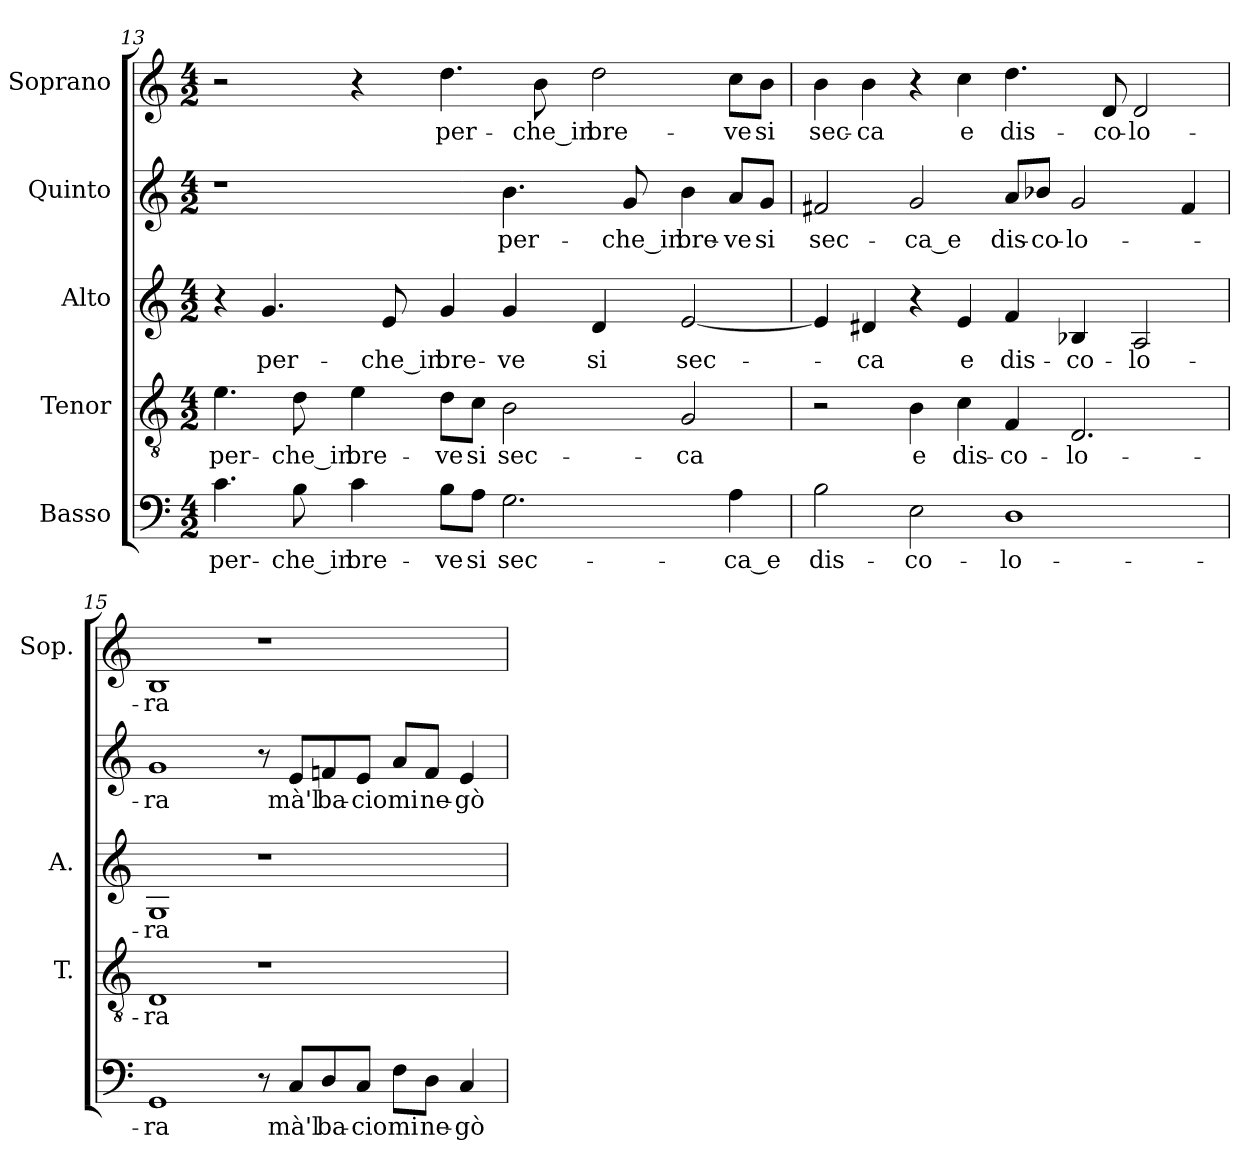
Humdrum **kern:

**kern	**text	**kern	**text	**kern	**text	**kern	**text	**kern	**text
*part5	*part5	*part4	*part4	*part3	*part3	*part2	*part2	*part1	*part1
*staff5	*staff5	*staff4	*staff4	*staff3	*staff3	*staff2	*staff2	*staff1	*staff1
*I"Basso	*	*I"Tenor	*	*I"Alto	*	*I"Quinto	*	*I"Soprano	*
*	*	*I'T.	*	*I'A.	*	*	*	*I'Sop.	*
*clefF4	*	*clefGv2	*	*clefG2	*	*clefG2	*	*clefG2	*
*	*	*ITrd7c12	*	*	*	*	*	*	*
*k[]	*	*k[]	*	*k[]	*	*k[]	*	*k[]	*
*C:	*	*C:	*	*C:	*	*C:	*	*C:	*
*M4/2	*	*M4/2	*	*M4/2	*	*M4/2	*	*M4/2	*
=13	=13	=13	=13	=13	=13	=13	=13	=13	=13
!	!LO:LY:b:color=#000000	!	!	!	!	!	!	!	!
!	!	!	!LO:LY:b:color=#000000	!	!	!	!	!	!
4.ci\	per-	4.Ei\	per-	4r	.	1r	.	2r	.
!	!	!	!	!	!LO:LY:b:color=#000000	!	!	!	!
.	.	.	.	4.gi/	per-	.	.	.	.
!	!LO:LY:b:color=#000000	!	!	!	!	!	!	!	!
!	!	!	!LO:LY:b:color=#000000	!	!	!	!	!	!
8Bi\	-che_in	8Di\	-che_in	.	.	.	.	.	.
!	!LO:LY:b:color=#000000	!	!	!	!	!	!	!	!
!	!	!	!LO:LY:b:color=#000000	!	!	!	!	!	!
4ci\	bre-	4Ei\	bre-	.	.	.	.	4r	.
!	!	!	!	!	!LO:LY:b:color=#000000	!	!	!	!
.	.	.	.	8ei/	-che_in	.	.	.	.
!	!LO:LY:b:color=#000000	!	!	!	!	!	!	!	!
!	!	!	!LO:LY:b:color=#000000	!	!	!	!	!	!
!	!	!	!	!	!LO:LY:b:color=#000000	!	!	!	!
!	!	!	!	!	!	!	!	!	!LO:LY:b:color=#000000
8Bi\L	-ve	8Di\L	-ve	4gi/	bre-	.	.	4.ddi\	per-
!	!LO:LY:b:color=#000000	!	!	!	!	!	!	!	!
!	!	!	!LO:LY:b:color=#000000	!	!	!	!	!	!
8Ai\J	si	8Ci\J	si	.	.	.	.	.	.
!	!LO:LY:b:color=#000000	!	!	!	!	!	!	!	!
!	!	!	!LO:LY:b:color=#000000	!	!	!	!	!	!
!	!	!	!	!	!LO:LY:b:color=#000000	!	!	!	!
!	!	!	!	!	!	!	!LO:LY:b:color=#000000	!	!
2.Gi\	sec-	2BBi\	sec-	4gi/	-ve	4.bi\	per-	.	.
!	!	!	!	!	!	!	!	!	!LO:LY:b:color=#000000
.	.	.	.	.	.	.	.	8bi\	-che_in
!	!	!	!	!	!LO:LY:b:color=#000000	!	!	!	!
!	!	!	!	!	!	!	!	!	!LO:LY:b:color=#000000
.	.	.	.	4di/	si	.	.	2ddi\	bre-
!	!	!	!	!	!	!	!LO:LY:b:color=#000000	!	!
.	.	.	.	.	.	8gi/	-che_in	.	.
!	!	!	!LO:LY:b:color=#000000	!	!	!	!	!	!
!	!	!	!	!	!LO:LY:b:color=#000000	!	!	!	!
!	!	!	!	!	!	!	!LO:LY:b:color=#000000	!	!
.	.	2GGi/	-ca	[<2ei/	sec-	4bi\	bre-	.	.
!	!LO:LY:b:color=#000000	!	!	!	!	!	!	!	!
!	!	!	!	!	!	!	!LO:LY:b:color=#000000	!	!
!	!	!	!	!	!	!	!	!	!LO:LY:b:color=#000000
4Ai\	-ca_e	.	.	.	.	8ai/L	-ve	8cci\L	-ve
!	!	!	!	!	!	!	!LO:LY:b:color=#000000	!	!
!	!	!	!	!	!	!	!	!	!LO:LY:b:color=#000000
.	.	.	.	.	.	8gi/J	si	8bi\J	si
=14	=14	=14	=14	=14	=14	=14	=14	=14	=14
!	!LO:LY:b:color=#000000	!	!	!	!	!	!	!	!
!	!	!	!	!	!	!	!LO:LY:b:color=#000000	!	!
!	!	!	!	!	!	!	!	!	!LO:LY:b:color=#000000
2Bi\	dis-	2r	.	4ei/]	.	2f#Xi/	sec-	4bi\	sec-
!	!	!	!	!	!LO:LY:b:color=#000000	!	!	!	!
!	!	!	!	!	!	!	!	!	!LO:LY:b:color=#000000
.	.	.	.	4d#Xi/	-ca	.	.	4bi\	-ca
!	!LO:LY:b:color=#000000	!	!	!	!	!	!	!	!
!	!	!	!LO:LY:b:color=#000000	!	!	!	!	!	!
!	!	!	!	!	!	!	!LO:LY:b:color=#000000	!	!
2Ei\	-co-	4BBi\	e	4r	.	2gi/	-ca_e	4r	.
!	!	!	!LO:LY:b:color=#000000	!	!	!	!	!	!
!	!	!	!	!	!LO:LY:b:color=#000000	!	!	!	!
!	!	!	!	!	!	!	!	!	!LO:LY:b:color=#000000
.	.	4Ci\	dis-	4ei/	e	.	.	4cci\	e
!	!LO:LY:b:color=#000000	!	!	!	!	!	!	!	!
!	!	!	!LO:LY:b:color=#000000	!	!	!	!	!	!
!	!	!	!	!	!LO:LY:b:color=#000000	!	!	!	!
!	!	!	!	!	!	!	!LO:LY:b:color=#000000	!	!
!	!	!	!	!	!	!	!	!	!LO:LY:b:color=#000000
1Di	-lo-	4FFi/	-co-	4fi/	dis-	8ai/L	dis-	4.ddi\	dis-
!	!	!	!	!	!	!	!LO:LY:b:color=#000000	!	!
.	.	.	.	.	.	8b-Xi/J	-co-	.	.
!	!	!	!LO:LY:b:color=#000000	!	!	!	!	!	!
!	!	!	!	!	!LO:LY:b:color=#000000	!	!	!	!
!	!	!	!	!	!	!	!LO:LY:b:color=#000000	!	!
.	.	2.DDi/	-lo-	4B-Xi/	-co-	2gi/	-lo-	.	.
!	!	!	!	!	!	!	!	!	!LO:LY:b:color=#000000
.	.	.	.	.	.	.	.	8di/	-co-
!	!	!	!	!	!LO:LY:b:color=#000000	!	!	!	!
!	!	!	!	!	!	!	!	!	!LO:LY:b:color=#000000
.	.	.	.	2Ai/	-lo-	.	.	2di/	-lo-
.	.	.	.	.	.	4f#i/	.	.	.
!!LO:LB:g=z
=15	=15	=15	=15	=15	=15	=15	=15	=15	=15
!	!LO:LY:b:color=#000000	!	!	!	!	!	!	!	!
!	!	!	!LO:LY:b:color=#000000	!	!	!	!	!	!
!	!	!	!	!	!LO:LY:b:color=#000000	!	!	!	!
!	!	!	!	!	!	!	!LO:LY:b:color=#000000	!	!
!	!	!	!	!	!	!	!	!	!LO:LY:b:color=#000000
1GGi	-ra	1DDi	-ra	1Gi	-ra	1gi	-ra	1Bi	-ra
8r	.	1r	.	1r	.	8r	.	1r	.
!	!LO:LY:b:color=#000000	!	!	!	!	!	!	!	!
!	!	!	!	!	!	!	!LO:LY:b:color=#000000	!	!
8Ci/L	mà'l	.	.	.	.	8ei/L	mà'l	.	.
!	!LO:LY:b:color=#000000	!	!	!	!	!	!	!	!
!	!	!	!	!	!	!	!LO:LY:b:color=#000000	!	!
8Di/	ba-	.	.	.	.	8fni/	ba-	.	.
!	!LO:LY:b:color=#000000	!	!	!	!	!	!	!	!
!	!	!	!	!	!	!	!LO:LY:b:color=#000000	!	!
8Ci/J	-cio	.	.	.	.	8ei/J	-cio	.	.
!	!LO:LY:b:color=#000000	!	!	!	!	!	!	!	!
!	!	!	!	!	!	!	!LO:LY:b:color=#000000	!	!
8Fi\L	mi	.	.	.	.	8ai/L	mi	.	.
!	!LO:LY:b:color=#000000	!	!	!	!	!	!	!	!
!	!	!	!	!	!	!	!LO:LY:b:color=#000000	!	!
8Di\J	ne-	.	.	.	.	8fi/J	ne-	.	.
!	!LO:LY:b:color=#000000	!	!	!	!	!	!	!	!
!	!	!	!	!	!	!	!LO:LY:b:color=#000000	!	!
4Ci/	-gò	.	.	.	.	4ei/	-gò	.	.
=	=	=	=	=	=	=	=	=	=
*-	*-	*-	*-	*-	*-	*-	*-	*-	*-
